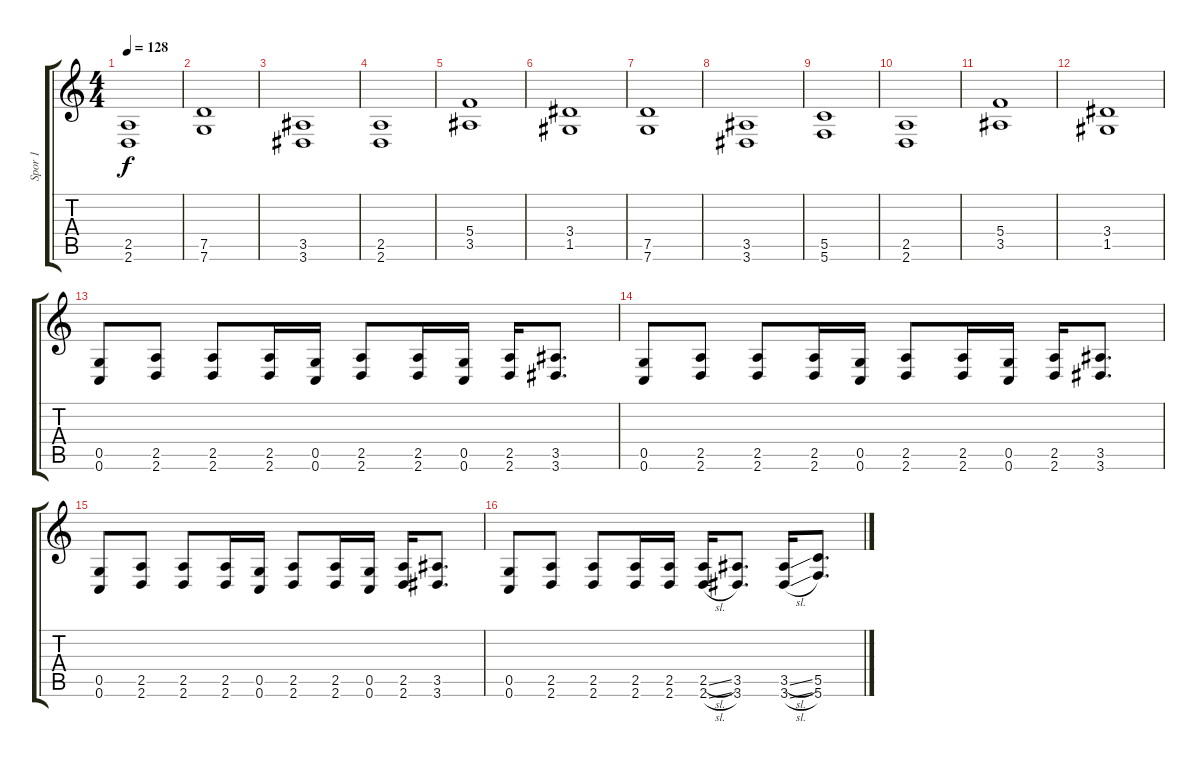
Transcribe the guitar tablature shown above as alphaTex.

\track ("Spor 1" "Spor 1") {instrument overdrivenguitar}
\staff {score tabs}
\tuning (D4 A3 F3 C3 G2 C2) {hide}
\ts (4 4)
\tempo 128
\clef g2
\ks c
(2.5 2.6).1{dy f} |
(7.5 7.6).1 |
(3.5 3.6).1 |
(2.5 2.6).1 |
(5.4 3.5).1 |
(3.4 1.5).1 |
(7.5 7.6).1 |
(3.5 3.6).1 |
(5.5 5.6).1 |
(2.5 2.6).1 |
(5.4 3.5).1 |
(3.4 1.5).1 |
(0.5 0.6).8 (2.5 2.6).8 (2.5 2.6).8 (2.5 2.6).16 (0.5 0.6).16 (2.5 2.6).8 (2.5 2.6).16 (0.5 0.6).16 (2.5 2.6).16 (3.5 3.6).8{d} |
(0.5 0.6).8 (2.5 2.6).8 (2.5 2.6).8 (2.5 2.6).16 (0.5 0.6).16 (2.5 2.6).8 (2.5 2.6).16 (0.5 0.6).16 (2.5 2.6).16 (3.5 3.6).8{d} |
(0.5 0.6).8 (2.5 2.6).8 (2.5 2.6).8 (2.5 2.6).16 (0.5 0.6).16 (2.5 2.6).8 (2.5 2.6).16 (0.5 0.6).16 (2.5 2.6).16 (3.5 3.6).8{d} |
(0.5 0.6).8 (2.5 2.6).8 (2.5 2.6).8 (2.5 2.6).16 (2.5 2.6).16 (2.5{sl} 2.6{sl}).16 (3.5 3.6).8{d} (3.5{sl} 3.6{sl}).16 (5.5 5.6).8{d}
